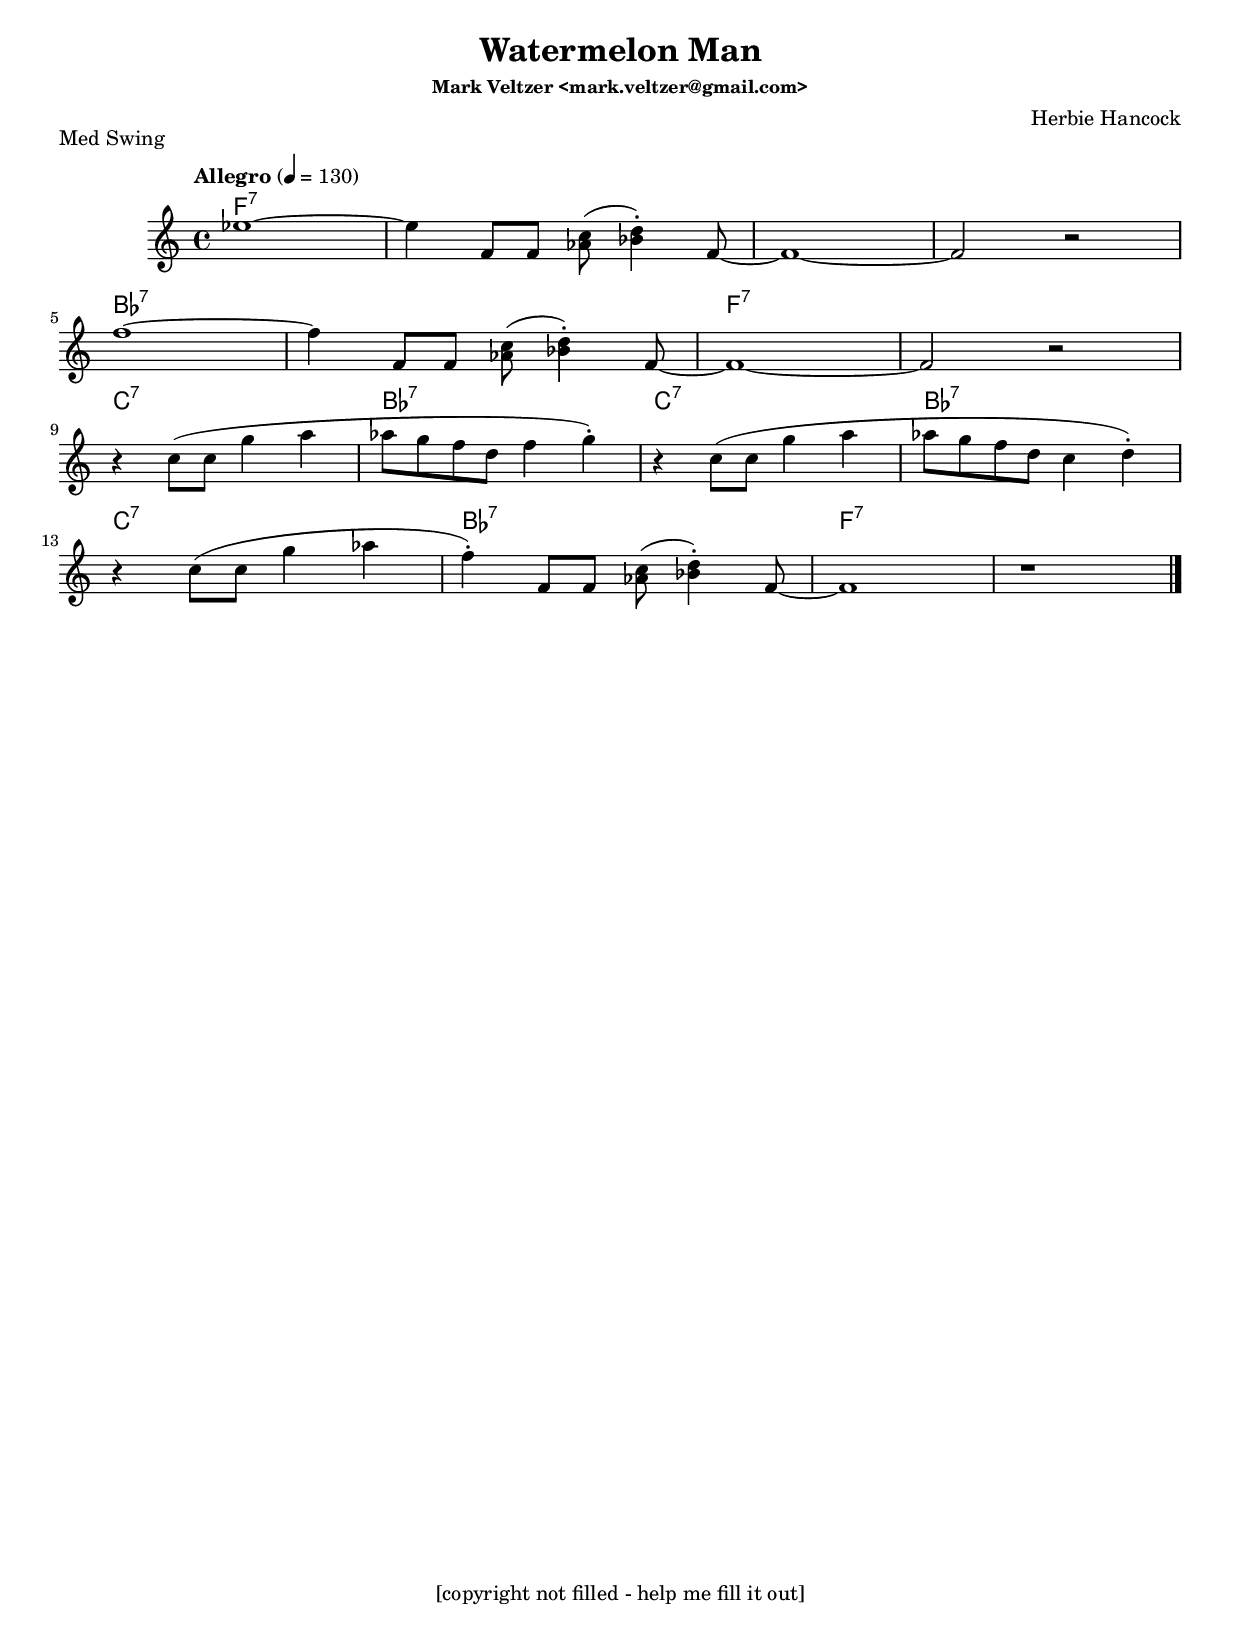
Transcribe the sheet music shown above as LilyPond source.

\include "src/include/common.lyi"
\header {
	title="Watermelon Man"
	composer="Herbie Hancock"
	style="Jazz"
	piece="Med Swing"

	uuid="359f7428-a26f-11df-ad8c-0019d11e5a41"
}

%{
	TODO:
	- turn the tune relative
%}

myChords=\chordmode {
	\startChords

	\startSong

	\repeat volta 2 {
		f1:7 | f1:7 | f1:7 | f1:7 | \myEndLine
		bes1:7 | bes1:7 | f1:7 | f1:7 | \myEndLine
		c1:7 | bes1:7 | c1:7 | bes1:7 | \myEndLine
		c1:7 | bes1:7 | f1:7 | f1:7 | \myEndLine
	}
	\endSong

	\endChords
}

myVoice={
	\key c \major
	\time 4/4
	%% http://veltzer.net/blog/blog/2010/08/14/musical-tempo-table/
	\tempo "Allegro" 4 = 130

	ees''1 ~ | ees''4 f'8 f'8 <aes' c''> ( <bes' d''>4-. ) f'8 ~ | f'1 ~ | f'2 r2 |
	f''1 ~ | f''4 f'8 f'8 <aes' c''> ( <bes' d''>4-. ) f'8 ~ | f'1 ~ | f'2 r2 |
	r4 c''8 ( c''8 g''4 a''4 | aes''8 g''8 f''8 d''8 f''4 g''-. ) |
	r4 c''8 ( c''8 g''4 a''4 | aes''8 g''8 f''8 d''8 c''4 d''-. ) |
	r4 c''8 ( c''8 g''4 aes''4 | f''-. ) f'8 f'8 <aes' c''> ( <bes' d''>4-. ) f'8 ~ | f'1 | r1 |
}
%% score for printing
\score {
	<<
		\new ChordNames="mychords" \myChords
		\new Voice="myvoice" \myVoice
	>>
	\layout {
	}
}
%% score for midi
\score {
	\unfoldRepeats
	<<
		\new ChordNames="mychords" \myChords
		\new Voice="myvoice" \myVoice
	>>
	\midi {
	}
}
